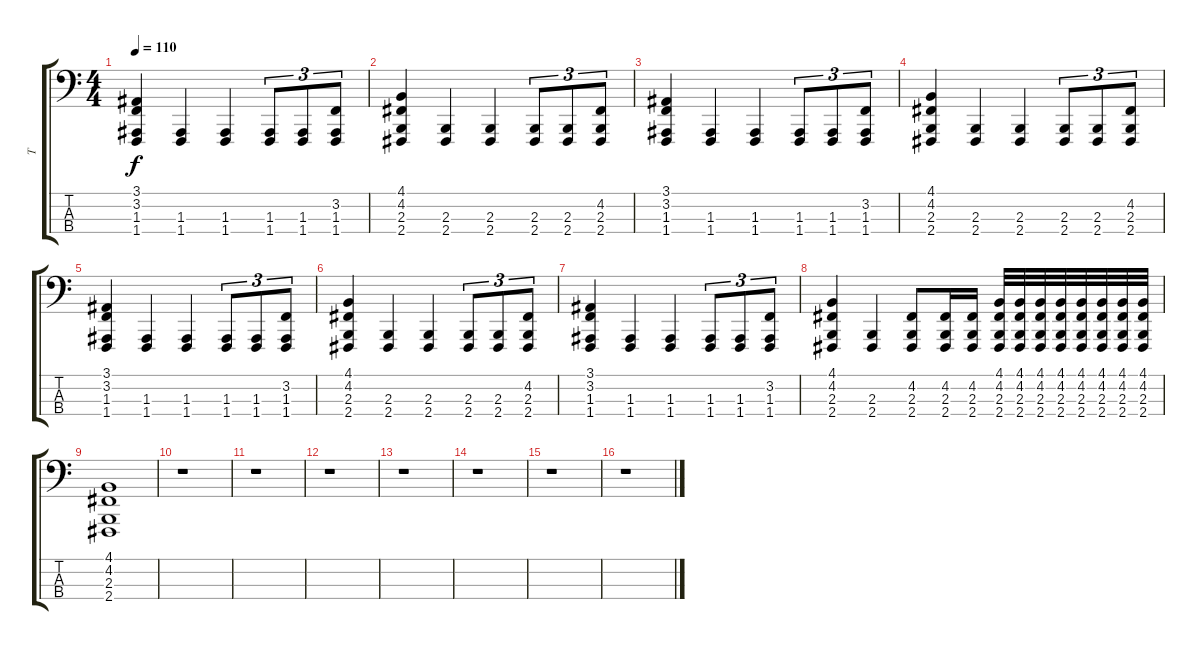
\track ("T" "T") {instrument timpani}
\staff {score tabs}
\tuning (G2 D2 A1 E1) {hide}
\ts (4 4)
\tempo 110
\clef f4
\ks c
(3.1 3.2 1.3 1.4).4{dy f} (1.3 1.4).4 (1.3 1.4).4 (1.3 1.4).8{tu (3 2)} (1.3 1.4).8{tu (3 2)} (3.2 1.3 1.4).8{tu (3 2)} |
(4.1 4.2 2.3 2.4).4 (2.3 2.4).4 (2.3 2.4).4 (2.3 2.4).8{tu (3 2)} (2.3 2.4).8{tu (3 2)} (4.2 2.3 2.4).8{tu (3 2)} |
(3.1 3.2 1.3 1.4).4 (1.3 1.4).4 (1.3 1.4).4 (1.3 1.4).8{tu (3 2)} (1.3 1.4).8{tu (3 2)} (3.2 1.3 1.4).8{tu (3 2)} |
(4.1 4.2 2.3 2.4).4 (2.3 2.4).4 (2.3 2.4).4 (2.3 2.4).8{tu (3 2)} (2.3 2.4).8{tu (3 2)} (4.2 2.3 2.4).8{tu (3 2)} |
(3.1 3.2 1.3 1.4).4 (1.3 1.4).4 (1.3 1.4).4 (1.3 1.4).8{tu (3 2)} (1.3 1.4).8{tu (3 2)} (3.2 1.3 1.4).8{tu (3 2)} |
(4.1 4.2 2.3 2.4).4 (2.3 2.4).4 (2.3 2.4).4 (2.3 2.4).8{tu (3 2)} (2.3 2.4).8{tu (3 2)} (4.2 2.3 2.4).8{tu (3 2)} |
(3.1 3.2 1.3 1.4).4 (1.3 1.4).4 (1.3 1.4).4 (1.3 1.4).8{tu (3 2)} (1.3 1.4).8{tu (3 2)} (3.2 1.3 1.4).8{tu (3 2)} |
(4.1 4.2 2.3 2.4).4 (2.3 2.4).4 (4.2 2.3 2.4).8 (4.2 2.3 2.4).16 (4.2 2.3 2.4).16 (4.1 4.2 2.3 2.4).32 (4.1 4.2 2.3 2.4).32 (4.1 4.2 2.3 2.4).32 (4.1 4.2 2.3 2.4).32 (4.1 4.2 2.3 2.4).32 (4.1 4.2 2.3 2.4).32 (4.1 4.2 2.3 2.4).32 (4.1 4.2 2.3 2.4).32 |
(4.1 4.2 2.3 2.4).1 |
r.1 |
r.1 |
r.1 |
\section ("" "")
r.1 |
r.1 |
r.1 |
r.1
